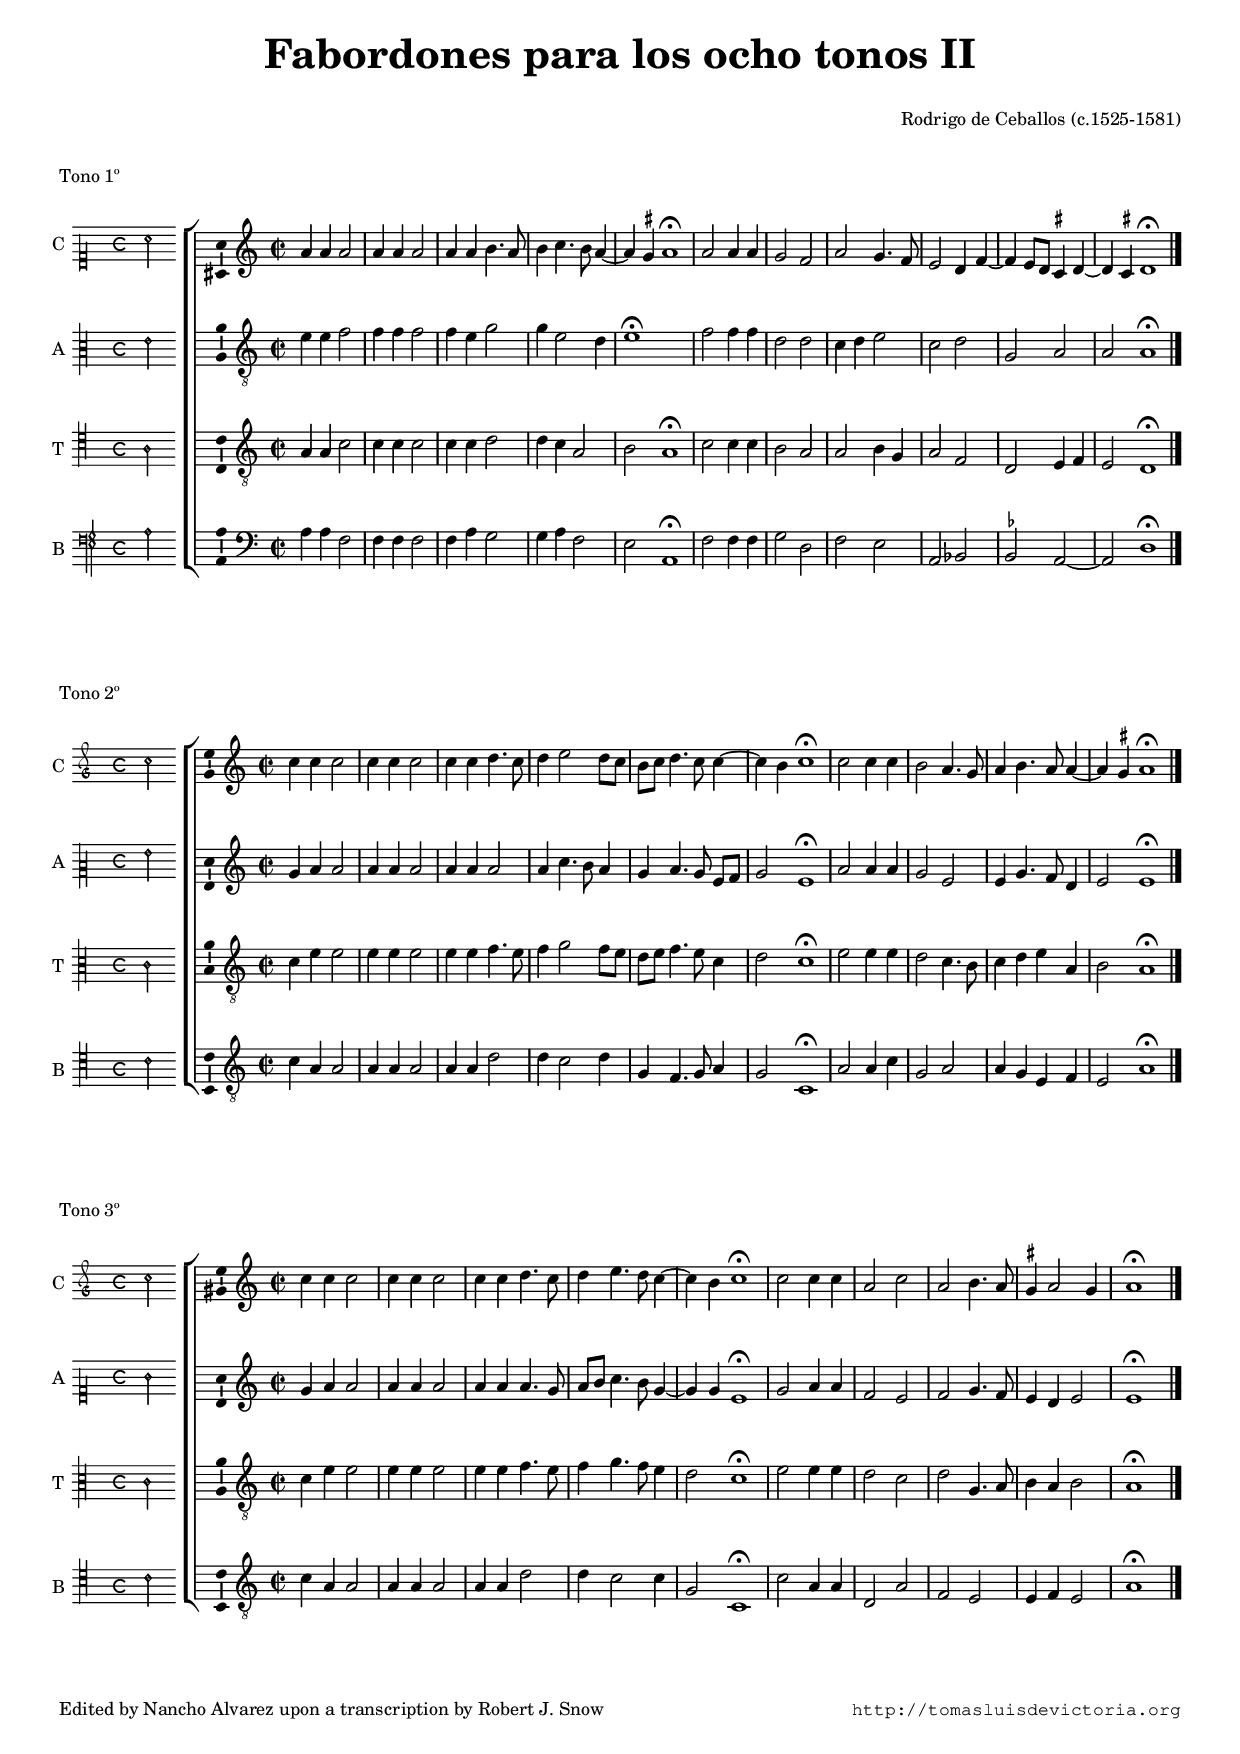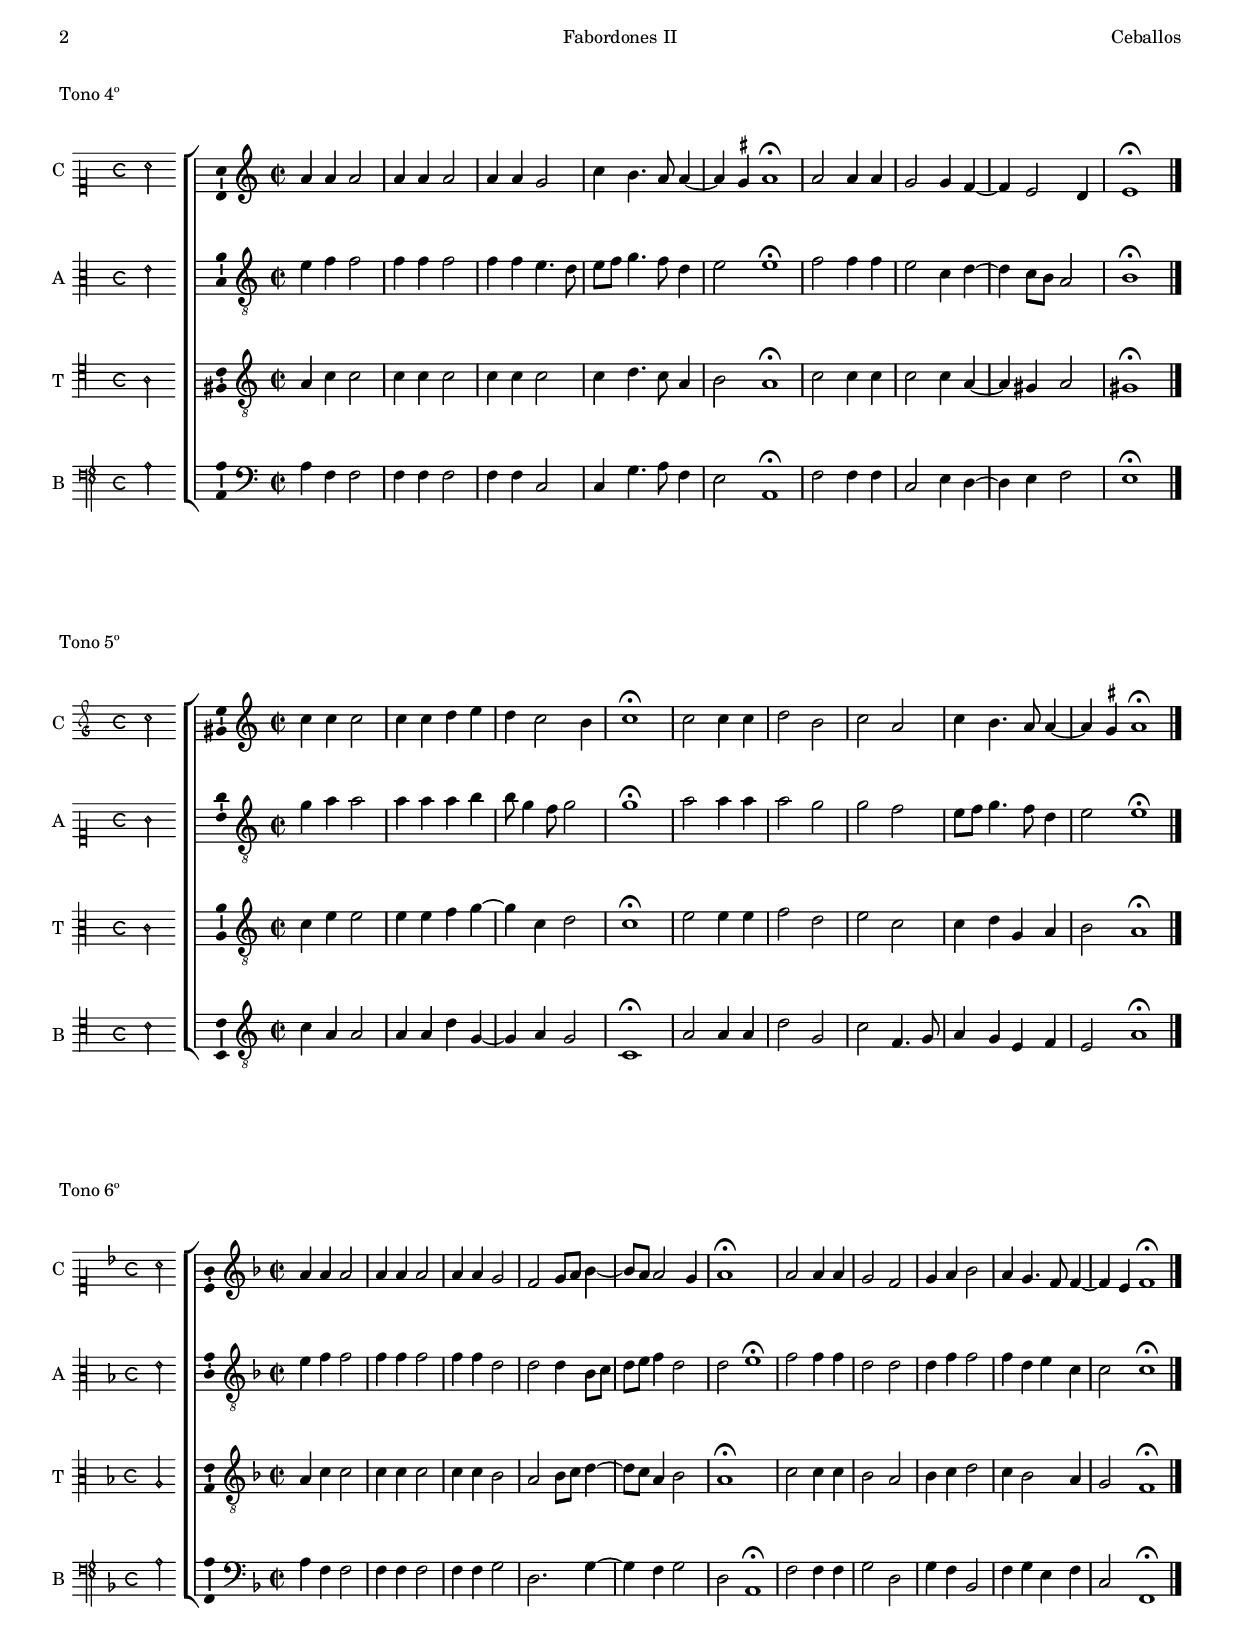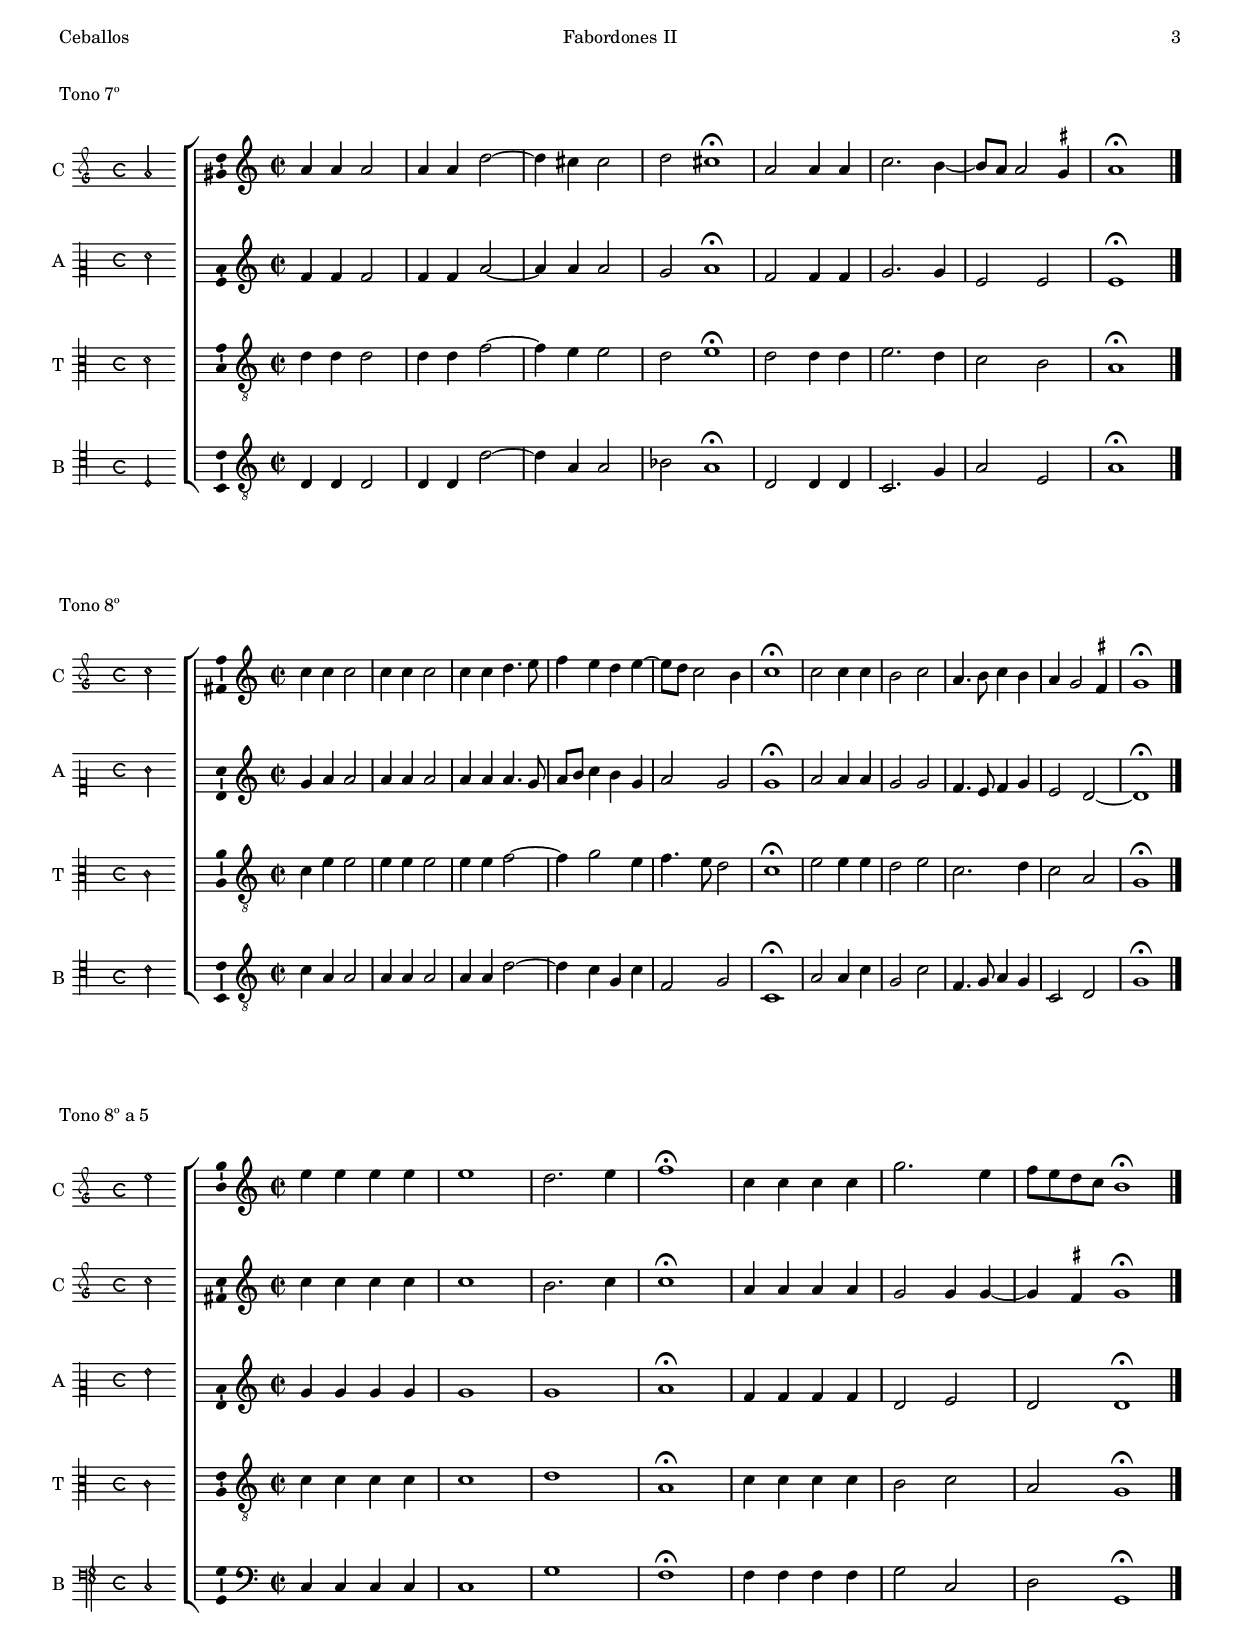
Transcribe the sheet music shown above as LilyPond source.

\version "2.22.0"

#(set-default-paper-size "a4")
#(set-global-staff-size 15.8)
#(ly:set-option 'point-and-click #f)
%mobile -s14.5 -i2.0 -ball

italicas=\override LyricText.font-shape = #'italic
rectas=\override LyricText.font-shape = #'upright
ss=\once \set suggestAccidentals = ##t
incipitwidth = 17.5
mtempo={\tempo 4 = 100}
mtempob={\tempo 4 = 50}
mt=#(define-music-function (offset) (number?) ; move lyric text
      #{ \once \override LyricText.X-offset = -$offset #})

htitle="Fabordones II"
hcomposer="Ceballos"

\header {
	title=\markup{\fontsize #3 "Fabordones para los ocho tonos II"}
	subtitle=" "
	composer="Rodrigo de Ceballos (c.1525-1581)"
        pdfauthor=\composer
	%opus="(-)"
%	poet=\markup{}
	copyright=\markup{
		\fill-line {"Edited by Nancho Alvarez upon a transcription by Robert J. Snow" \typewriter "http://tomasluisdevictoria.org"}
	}
%	tagline=""
}

\markup{\vspace #2 "Tono 1º"}

global={\key c \major \time 2/2
        \skip 1*11
	\bar "|."
}

% En Snow todos los calderones son redondas

cantus=\relative c''{
	a4 a a2
	a4 a a2
	a4 a b4. a8
	b4 c4. b8 a4 ~
	a \ss gis \mtempob a1*1/2^\fermata \mtempo
	a2 a4 a
	g2 f
	a2 g4. f8
	e2 d4 f ~
	f e8 d \ss cis4 d ~
	d \ss cis \mtempob d1*1/2^\fermata \mtempo
}

altus=\relative c'{
	e4 e f2
	f4 f f2
	f4 e g2
	g4 e2 d4
	e1^\fermata
	f2 f4 f
	d2 d
	c4 d e2
	c d
	g, a
	a a1*1/2^\fermata
}

tenor=\relative c'{
        a4 a c2
        c4 c c2
        c4 c d2
        d4 c a2
        b a1*1/2^\fermata
        c2 c4 c
        b2 a
        a2 b4 g
        a2 f
        d2 e4 f
        e2 d1*1/2^\fermata
}

bassus=\relative c'{
	a4 a f2
	f4 f f2
	f4 a g2
	g4 a f2
	e a,1*1/2^\fermata
	f'2 f4 f
	g2 d
	f2 e
	a, bes
	\ss bes a2 ~
	a d1*1/2^\fermata
}

textocantus=\lyricmode{

}

textoaltus=\lyricmode{

}

textotenor=\lyricmode{

}

textobassus=\lyricmode{

}


incipitcantus=\markup{
	\score{
		{ 
		\set Staff.instrumentName="C "
		\override NoteHead.style = #'neomensural
		\override Staff.TimeSignature.style = #'neomensural
		\cadenzaOn 
		\clef "petrucci-c1"
		\key c \major
		\time 4/4
                a'2
		} 

	\layout { line-width=\incipitwidth indent = 0 }
	}
}

incipitaltus=\markup{
	\score{
		{ 
		\set Staff.instrumentName="A "
		\override NoteHead.style = #'neomensural 
		\override Staff.TimeSignature.style = #'neomensural
		\cadenzaOn 
		\clef "petrucci-c3"
		\key c \major
		\time 4/4
                e'2
		} 
	\layout { line-width=\incipitwidth indent = 0 }
	}
}


incipittenor=\markup{
	\score{
		{ 
		\set Staff.instrumentName="T "
		\override NoteHead.style = #'neomensural 
		\override Staff.TimeSignature.style = #'neomensural
		\cadenzaOn 
		\clef "petrucci-c4"
		\key c \major
		\time 4/4
                a2
		} 
	\layout { line-width=\incipitwidth indent=0 }
	}
}

incipitbassus=\markup{
	\score{
		{ 
		\set Staff.instrumentName="B "
		\override NoteHead.style = #'neomensural
		\override Staff.TimeSignature.style = #'neomensural
		\cadenzaOn 
		\clef "petrucci-f4"
		\key c \major
		\time 4/4
                a2
		} 
	\layout { line-width=\incipitwidth indent = 0 }
	}
}

\score {\transpose c' c'{
\new ChoirStaff<<

	\new Staff <<\global
	\new Voice="v1" {
		\set Staff.instrumentName=\incipitcantus
		\clef "treble"
		\cantus }
	%\new Lyrics \lyricsto "v1" {\textocantus }
	>>

	\new Staff <<\global
	\new Voice="v2" {
		\set Staff.instrumentName=\incipitaltus
		\clef "G_8"
		\altus }
	%\new Lyrics \lyricsto "v2" {\textoaltus }
	>>
	
	\new Staff <<\global
	\new Voice="v3" {
		\set Staff.instrumentName=\incipittenor
		\clef "G_8"
		\tenor }
	%\new Lyrics \lyricsto "v3" {\textotenor }
	>>

	\new Staff <<\global
	\new Voice="v4" {
		\set Staff.instrumentName=\incipitbassus
		\clef "bass"
		\bassus }
	%\new Lyrics \lyricsto "v4" {\textobassus }
	>>
	
>>

	} % transpose

\layout{ 
	\context {\Lyrics 
		\override VerticalAxisGroup.staff-affinity = #UP
		\override VerticalAxisGroup.nonstaff-relatedstaff-spacing =
			#'((basic-distance . 0) (minimum-distance . 0) (padding . 1))
		\override LyricText.font-size = #1.2
		\override LyricHyphen.minimum-distance = #0.5
	}
	\context {\Score 
		tempoHideNote = ##t
		\override BarNumber.padding = #2 
	}
	\context {\Voice 
		%melismaBusyProperties = #'()
		%autoBeaming = ##f
	}
	\context {\Staff 
                %\RemoveEmptyStaves
                %\override VerticalAxisGroup.remove-first = ##t
		\override VerticalAxisGroup.staff-staff-spacing =
			#'((basic-distance . 11) (minimum-distance . 0) (padding . 1))
		\consists Ambitus_engraver 
		\override LigatureBracket.padding = #1
	}
}

%\midi { \mtempo }

}

%tablet \pageBreak
\markup{\vspace #2 "Tono 2º"}

global={\key c \major \time 2/2
        \skip 1*10
	\bar "|."
}

cantus=\relative c''{
	c4 c c2
	c4 c c2
	c4 c d4. c8
	d4 e2 d8 c
	b c d4. c8 c4 ~
	c b \mtempob c1*1/2^\fermata \mtempo
	c2 c4 c
	b2 a4. g8
	a4 b4. a8 a4 ~
	a4 \ss gis \mtempob a1*1/2^\fermata
}

altus=\relative c''{
	g4 a a2
	a4 a a2
	a4 a a2
	a4 c4. b8 a4
	g4 a4. g8 e8[ f]
	g2 e1*1/2^\fermata
	a2 a4 a
	g2 e
	e4 g4. f8 d4 
	e2 e1*1/2^\fermata
}

tenor=\relative c'{
        c4 e e2
        e4 e e2
        e4 e f4. e8
        f4 g2 f8 e
        d e f4. e8 c4
        d2 c1*1/2^\fermata
        e2 e4 e
        d2 c4. b8
        c4 d e a,
        b2 a1*1/2^\fermata
}

bassus=\relative c'{
	c4 a a2
	a4 a a2
	a4 a d2
	d4 c2 d4
	g,4 f4. g8 a4
	g2 c,1*1/2^\fermata
	a'2 a4 c
	g2 a
	a4 g e f
	e2 a1*1/2^\fermata
}

textocantus=\lyricmode{

}

textoaltus=\lyricmode{

}

textotenor=\lyricmode{

}

textobassus=\lyricmode{

}


incipitcantus=\markup{
	\score{
		{ 
		\set Staff.instrumentName="C "
		\override NoteHead.style = #'neomensural
		\override Staff.TimeSignature.style = #'neomensural
		\cadenzaOn 
		\clef "petrucci-g"
		\key c \major
		\time 4/4
                c''2
		} 

	\layout { line-width=\incipitwidth indent = 0 }
	}
}

incipitaltus=\markup{
	\score{
		{ 
		\set Staff.instrumentName="A "
		\override NoteHead.style = #'neomensural 
		\override Staff.TimeSignature.style = #'neomensural
		\cadenzaOn 
		\clef "petrucci-c2"
		\key c \major
		\time 4/4
                g'2
		} 
	\layout { line-width=\incipitwidth indent = 0 }
	}
}


incipittenor=\markup{
	\score{
		{ 
		\set Staff.instrumentName="T "
		\override NoteHead.style = #'neomensural 
		\override Staff.TimeSignature.style = #'neomensural
		\cadenzaOn 
		\clef "petrucci-c3"
		\key c \major
		\time 4/4
                c'2
		} 
	\layout { line-width=\incipitwidth indent=0 }
	}
}

incipitbassus=\markup{
	\score{
		{ 
		\set Staff.instrumentName="B "
		\override NoteHead.style = #'neomensural
		\override Staff.TimeSignature.style = #'neomensural
		\cadenzaOn 
		\clef "petrucci-c4"
		\key c \major
		\time 4/4
                c'2
		} 
	\layout { line-width=\incipitwidth indent = 0 }
	}
}

\score {\transpose c' c'{
\new ChoirStaff<<

	\new Staff <<\global
	\new Voice="v1" {
		\set Staff.instrumentName=\incipitcantus
		\clef "treble"
		\cantus }
	%\new Lyrics \lyricsto "v1" {\textocantus }
	>>

	\new Staff <<\global
	\new Voice="v2" {
		\set Staff.instrumentName=\incipitaltus
		\clef "treble"
		\altus }
	%\new Lyrics \lyricsto "v2" {\textoaltus }
	>>
	
	\new Staff <<\global
	\new Voice="v3" {
		\set Staff.instrumentName=\incipittenor
		\clef "G_8"
		\tenor }
	%\new Lyrics \lyricsto "v3" {\textotenor }
	>>

	\new Staff <<\global
	\new Voice="v4" {
		\set Staff.instrumentName=\incipitbassus
		\clef "G_8"
		\bassus }
	%\new Lyrics \lyricsto "v4" {\textobassus }
	>>
	
>>

	} % transpose

\layout{ 
	\context {\Lyrics 
		\override VerticalAxisGroup.staff-affinity = #UP
		\override VerticalAxisGroup.nonstaff-relatedstaff-spacing =
			#'((basic-distance . 0) (minimum-distance . 0) (padding . 1))
		\override LyricText.font-size = #1.2
		\override LyricHyphen.minimum-distance = #0.5
	}
	\context {\Score 
		tempoHideNote = ##t
		\override BarNumber.padding = #2 
	}
	\context {\Voice 
		%melismaBusyProperties = #'()
		%autoBeaming = ##f
	}
	\context {\Staff 
                %\RemoveEmptyStaves
                %\override VerticalAxisGroup.remove-first = ##t
		\override VerticalAxisGroup.staff-staff-spacing =
			#'((basic-distance . 11) (minimum-distance . 0) (padding . 1))
		\consists Ambitus_engraver 
		\override LigatureBracket.padding = #1
	}
}

%\midi { \mtempo }

}

%tablet \pageBreak
\markup{\vspace #2 "Tono 3º"}

global={\key c \major \time 2/2
        \skip 1*10
	\bar "|."
}

cantus=\relative c''{
	c4 c c2
	c4 c c2
	c4 c d4. c8
	d4 e4. d8 c4 ~
	c b \mtempob c1*1/2^\fermata \mtempo
	c2 c4 c
	a2 c
	a b4. a8
	\ss gis4 a2 gis4
	a1^\fermata
}

altus=\relative c''{
	g4 a a2
	a4 a a2
	a4 a a4. g8
	a8 b c4. b8 g4 ~
	g g e1*1/2^\fermata
	g2 a4 a
	f2 e
	f2 g4. f8
	e4 d e2
	e1^\fermata
}

tenor=\relative c'{
        c4 e e2
        e4 e e2
        e4 e f4. e8
        f4 g4. f8 e4
        d2 c1*1/2^\fermata
        e2 e4 e
        d2 c
        d g,4. a8
        b4 a b2
        a1^\fermata
}

bassus=\relative c'{
	c4 a a2
	a4 a a2
	a4 a d2
	d4 c2 c4
	g2 c,1*1/2^\fermata
	c'2 a4 a
	d,2 a'
	f e
	e4 f e2
	a1^\fermata
}

textocantus=\lyricmode{

}

textoaltus=\lyricmode{

}

textotenor=\lyricmode{

}

textobassus=\lyricmode{

}


incipitcantus=\markup{
	\score{
		{ 
		\set Staff.instrumentName="C "
		\override NoteHead.style = #'neomensural
		\override Staff.TimeSignature.style = #'neomensural
		\cadenzaOn 
		\clef "petrucci-g"
		\key c \major
		\time 4/4
                c''2
		} 

	\layout { line-width=\incipitwidth indent = 0 }
	}
}

incipitaltus=\markup{
	\score{
		{ 
		\set Staff.instrumentName="A "
		\override NoteHead.style = #'neomensural 
		\override Staff.TimeSignature.style = #'neomensural
		\cadenzaOn 
		\clef "petrucci-c1"
		\key c \major
		\time 4/4
                g'2
		} 
	\layout { line-width=\incipitwidth indent = 0 }
	}
}


incipittenor=\markup{
	\score{
		{ 
		\set Staff.instrumentName="T "
		\override NoteHead.style = #'neomensural 
		\override Staff.TimeSignature.style = #'neomensural
		\cadenzaOn 
		\clef "petrucci-c3"
		\key c \major
		\time 4/4
                c'2
		} 
	\layout { line-width=\incipitwidth indent=0 }
	}
}

incipitbassus=\markup{
	\score{
		{ 
		\set Staff.instrumentName="B "
		\override NoteHead.style = #'neomensural
		\override Staff.TimeSignature.style = #'neomensural
		\cadenzaOn 
		\clef "petrucci-c4"
		\key c \major
		\time 4/4
                c'2
		} 
	\layout { line-width=\incipitwidth indent = 0 }
	}
}

\score {\transpose c' c'{
\new ChoirStaff<<

	\new Staff <<\global
	\new Voice="v1" {
		\set Staff.instrumentName=\incipitcantus
		\clef "treble"
		\cantus }
	%\new Lyrics \lyricsto "v1" {\textocantus }
	>>

	\new Staff <<\global
	\new Voice="v2" {
		\set Staff.instrumentName=\incipitaltus
		\clef "treble" % Snow pone G_8 en una octava incorrecta
		\altus }
	%\new Lyrics \lyricsto "v2" {\textoaltus }
	>>
	
	\new Staff <<\global
	\new Voice="v3" {
		\set Staff.instrumentName=\incipittenor
		\clef "G_8"
		\tenor }
	%\new Lyrics \lyricsto "v3" {\textotenor }
	>>

	\new Staff <<\global
	\new Voice="v4" {
		\set Staff.instrumentName=\incipitbassus
		\clef "G_8"
		\bassus }
	%\new Lyrics \lyricsto "v4" {\textobassus }
	>>
	
>>

	} % transpose

\layout{ 
	\context {\Lyrics 
		\override VerticalAxisGroup.staff-affinity = #UP
		\override VerticalAxisGroup.nonstaff-relatedstaff-spacing =
			#'((basic-distance . 0) (minimum-distance . 0) (padding . 1))
		\override LyricText.font-size = #1.2
		\override LyricHyphen.minimum-distance = #0.5
	}
	\context {\Score 
		tempoHideNote = ##t
		\override BarNumber.padding = #2 
	}
	\context {\Voice 
		%melismaBusyProperties = #'()
		%autoBeaming = ##f
	}
	\context {\Staff 
                %\RemoveEmptyStaves
                %\override VerticalAxisGroup.remove-first = ##t
		\override VerticalAxisGroup.staff-staff-spacing =
			#'((basic-distance . 11) (minimum-distance . 0) (padding . 1))
		\consists Ambitus_engraver 
		\override LigatureBracket.padding = #1
	}
}

%\midi { \mtempo }

}


%%%%%%%%%%%%%%% tono 4 %%%%%%%%%%%%%%%%%%%%%

%tablet \pageBreak
\markup{\vspace #2 "Tono 4º"}


global={\key c \major \time 2/2
        \skip 1*9
	\bar "|."
}

cantus=\relative c''{
	a4 a a2
	a4 a a2
	a4 a g2
	c4 b4. a8 a4 ~
	a4 \ss gis4 \mtempob a1*1/2^\fermata \mtempo
	a2 a4 a
	g2 g4 f ~
	f4 e2 d4
	e1^\fermata
}

altus=\relative c'{
	e4 f f2
	f4 f f2
	f4 f e4. d8
	e8 f g4. f8 d4
	e2 e1*1/2^\fermata
	f2 f4 f
	e2 c4 d ~
	d4 c8 b a2
	b1^\fermata
}

tenor=\relative c'{
       a4 c c2
       c4 c c2
       c4 c c2
       c4 d4. c8 a4
       b2 a1*1/2^\fermata
       c2 c4 c
       c2 c4 a ~
       a gis a2
       gis1^\fermata
}

bassus=\relative c'{
	a4 f f2
	f4 f f2
	f4 f c2
	c4 g'4. a8 f4
	e2 a,1*1/2^\fermata
	f'2 f4 f
	c2 e4 d ~
	d e f2
	e1^\fermata
}

textocantus=\lyricmode{

}

textoaltus=\lyricmode{

}

textotenor=\lyricmode{

}

textobassus=\lyricmode{

}


incipitcantus=\markup{
	\score{
		{ 
		\set Staff.instrumentName="C "
		\override NoteHead.style = #'neomensural
		\override Staff.TimeSignature.style = #'neomensural
		\cadenzaOn 
		\clef "petrucci-c1"
		\key c \major
		\time 4/4
                a'2
		} 

	\layout { line-width=\incipitwidth indent = 0 }
	}
}

incipitaltus=\markup{
	\score{
		{ 
		\set Staff.instrumentName="A "
		\override NoteHead.style = #'neomensural 
		\override Staff.TimeSignature.style = #'neomensural
		\cadenzaOn 
		\clef "petrucci-c3"
		\key c \major
		\time 4/4
                e'2
		} 
	\layout { line-width=\incipitwidth indent = 0 }
	}
}


incipittenor=\markup{
	\score{
		{ 
		\set Staff.instrumentName="T "
		\override NoteHead.style = #'neomensural 
		\override Staff.TimeSignature.style = #'neomensural
		\cadenzaOn 
		\clef "petrucci-c4"
		\key c \major
		\time 4/4
                a2
		} 
	\layout { line-width=\incipitwidth indent=0 }
	}
}

incipitbassus=\markup{
	\score{
		{ 
		\set Staff.instrumentName="B "
		\override NoteHead.style = #'neomensural
		\override Staff.TimeSignature.style = #'neomensural
		\cadenzaOn 
		\clef "petrucci-f4"
		\key c \major
		\time 4/4
                a2
		} 
	\layout { line-width=\incipitwidth indent = 0 }
	}
}

\score {\transpose c' c'{
\new ChoirStaff<<

	\new Staff <<\global
	\new Voice="v1" {
		\set Staff.instrumentName=\incipitcantus
		\clef "treble"
		\cantus }
	%\new Lyrics \lyricsto "v1" {\textocantus }
	>>

	\new Staff <<\global
	\new Voice="v2" {
		\set Staff.instrumentName=\incipitaltus
		\clef "G_8"
		\altus }
	%\new Lyrics \lyricsto "v2" {\textoaltus }
	>>
	
	\new Staff <<\global
	\new Voice="v3" {
		\set Staff.instrumentName=\incipittenor
		\clef "G_8"
		\tenor }
	%\new Lyrics \lyricsto "v3" {\textotenor }
	>>

	\new Staff <<\global
	\new Voice="v4" {
		\set Staff.instrumentName=\incipitbassus
		\clef "bass"
		\bassus }
	%\new Lyrics \lyricsto "v4" {\textobassus }
	>>
	
>>

	} % transpose

\layout{ 
	\context {\Lyrics 
		\override VerticalAxisGroup.staff-affinity = #UP
		\override VerticalAxisGroup.nonstaff-relatedstaff-spacing =
			#'((basic-distance . 0) (minimum-distance . 0) (padding . 1))
		\override LyricText.font-size = #1.2
		\override LyricHyphen.minimum-distance = #0.5
	}
	\context {\Score 
		tempoHideNote = ##t
		\override BarNumber.padding = #2 
	}
	\context {\Voice 
		%melismaBusyProperties = #'()
		%autoBeaming = ##f
	}
	\context {\Staff 
                %\RemoveEmptyStaves
                %\override VerticalAxisGroup.remove-first = ##t
		\override VerticalAxisGroup.staff-staff-spacing =
			#'((basic-distance . 11) (minimum-distance . 0) (padding . 1))
		\consists Ambitus_engraver 
		\override LigatureBracket.padding = #1
	}
}

%\midi { \mtempo }

}

%%%%%%%%%%%%%%% tono 5 %%%%%%%%%%%%%%%%%%%%%

%tablet \pageBreak
\markup{\vspace #2 "Tono 5º"}


global={\key c \major \time 2/2
        \skip 1*9
	\bar "|."
}

cantus=\relative c''{
	c4 c c2
	c4 c d e
	d c2 b4
	c1^\fermata
	c2 c4 c
	d2 b
	c a
	c4 b4. a8 a4 ~
	a \ss gis \mtempob a1*1/2^\fermata \mtempo
}

altus=\relative c''{
	g4 a a2
	a4 a a b
	b8 g4 f8 g2
	g1^\fermata
	a2 a4 a
	a2 g
	g f
	e8 f g4. f8 d4
	e2 e1*1/2^\fermata
}

tenor=\relative c'{
       c4 e e2
       e4 e f g ~
       g c, d2
       c1^\fermata
       e2 e4 e
       f2 d
       e c
       c4 d g, a
       b2 a1*1/2^\fermata
}

bassus=\relative c'{
	c4 a a2
	a4 a d g, ~
	g4 a g2
	c,1^\fermata
	a'2 a4 a
	d2 g,
	c2 f,4. g8
	a4 g e f
	e2 a1*1/2^\fermata
}

textocantus=\lyricmode{

}

textoaltus=\lyricmode{

}

textotenor=\lyricmode{

}

textobassus=\lyricmode{

}


incipitcantus=\markup{
	\score{
		{ 
		\set Staff.instrumentName="C "
		\override NoteHead.style = #'neomensural
		\override Staff.TimeSignature.style = #'neomensural
		\cadenzaOn 
		\clef "petrucci-g"
		\key c \major
		\time 4/4
                c''2
		} 

	\layout { line-width=\incipitwidth indent = 0 }
	}
}

incipitaltus=\markup{
	\score{
		{ 
		\set Staff.instrumentName="A "
		\override NoteHead.style = #'neomensural 
		\override Staff.TimeSignature.style = #'neomensural
		\cadenzaOn 
		\clef "petrucci-c1"
		\key c \major
		\time 4/4
                g'2
		} 
	\layout { line-width=\incipitwidth indent = 0 }
	}
}


incipittenor=\markup{
	\score{
		{ 
		\set Staff.instrumentName="T "
		\override NoteHead.style = #'neomensural 
		\override Staff.TimeSignature.style = #'neomensural
		\cadenzaOn 
		\clef "petrucci-c3"
		\key c \major
		\time 4/4
                c'2
		} 
	\layout { line-width=\incipitwidth indent=0 }
	}
}

incipitbassus=\markup{
	\score{
		{ 
		\set Staff.instrumentName="B "
		\override NoteHead.style = #'neomensural
		\override Staff.TimeSignature.style = #'neomensural
		\cadenzaOn 
		\clef "petrucci-c4"
		\key c \major
		\time 4/4
                c'2
		} 
	\layout { line-width=\incipitwidth indent = 0 }
	}
}

\score {\transpose c' c'{
\new ChoirStaff<<

	\new Staff <<\global
	\new Voice="v1" {
		\set Staff.instrumentName=\incipitcantus
		\clef "treble"
		\cantus }
	%\new Lyrics \lyricsto "v1" {\textocantus }
	>>

	\new Staff <<\global
	\new Voice="v2" {
		\set Staff.instrumentName=\incipitaltus
		\clef "G_8"
		\altus }
	%\new Lyrics \lyricsto "v2" {\textoaltus }
	>>
	
	\new Staff <<\global
	\new Voice="v3" {
		\set Staff.instrumentName=\incipittenor
		\clef "G_8"
		\tenor }
	%\new Lyrics \lyricsto "v3" {\textotenor }
	>>

	\new Staff <<\global
	\new Voice="v4" {
		\set Staff.instrumentName=\incipitbassus
		\clef "G_8"
		\bassus }
	%\new Lyrics \lyricsto "v4" {\textobassus }
	>>
	
>>

	} % transpose

\layout{ 
	\context {\Lyrics 
		\override VerticalAxisGroup.staff-affinity = #UP
		\override VerticalAxisGroup.nonstaff-relatedstaff-spacing =
			#'((basic-distance . 0) (minimum-distance . 0) (padding . 1))
		\override LyricText.font-size = #1.2
		\override LyricHyphen.minimum-distance = #0.5
	}
	\context {\Score 
		tempoHideNote = ##t
		\override BarNumber.padding = #2 
	}
	\context {\Voice 
		%melismaBusyProperties = #'()
		%autoBeaming = ##f
	}
	\context {\Staff 
                %\RemoveEmptyStaves
                %\override VerticalAxisGroup.remove-first = ##t
		\override VerticalAxisGroup.staff-staff-spacing =
			#'((basic-distance . 11) (minimum-distance . 0) (padding . 1))
		\consists Ambitus_engraver 
		\override LigatureBracket.padding = #1
	}
}

%\midi { \mtempo }

}

%%%%%%%%%%%%%%% tono 6 %%%%%%%%%%%%%%%%%%%%%

%tablet \pageBreak
\markup{\vspace #2 "Tono 6º"}


global={\key f \major \time 2/2
        \skip 1*11
	\bar "|."
}

cantus=\relative c''{
	a4 a a2
	a4 a a2
	a4 a g2
	f2 g8 a bes4 ~
	bes8 a a2 g4
	a1^\fermata
	a2 a4 a
	g2 f
	g4 a bes2
	a4 g4. f8 f4 ~
	f e \mtempob f1*1/2^\fermata \mtempo
}

altus=\relative c'{
	e4 f f2
	f4 f f2
	f4 f d2
	d2 d4 bes8 c
	d e f4 d2
	d2 \mtempob e1*1/2^\fermata \mtempo
	f2 f4 f
	d2 d
	d4 f f2
	f4 d e c
	c2 c1*1/2^\fermata
}

tenor=\relative c'{
        a4 c c2
        c4 c c2
        c4 c bes2
        a2 bes8 c d4 ~
        d8 c a4 bes2
        a1^\fermata
        c2 c4 c
        bes2 a
        bes4 c d2
        c4 bes2 a4 
        g2 f1*1/2^\fermata
}

bassus=\relative c'{
	a4 f f2
	f4 f f2
	f4 f g2
	d2. g4 ~
	g4 f g2
	d a1*1/2^\fermata
	f'2 f4 f
	g2 d
	g4 f bes,2
	f'4 g e f
	c2 f,1*1/2^\fermata
}

textocantus=\lyricmode{

}

textoaltus=\lyricmode{

}

textotenor=\lyricmode{

}

textobassus=\lyricmode{

}


incipitcantus=\markup{
	\score{
		{ 
		\set Staff.instrumentName="C "
		\override NoteHead.style = #'neomensural
		\override Staff.TimeSignature.style = #'neomensural
		\cadenzaOn 
		\clef "petrucci-c1"
		\key f \major
		\time 4/4
                a'2
		} 

	\layout { line-width=\incipitwidth indent = 0 }
	}
}

incipitaltus=\markup{
	\score{
		{ 
		\set Staff.instrumentName="A "
		\override NoteHead.style = #'neomensural 
		\override Staff.TimeSignature.style = #'neomensural
		\cadenzaOn 
		\clef "petrucci-c3"
		\key f \major
		\time 4/4
                e'2
		} 
	\layout { line-width=\incipitwidth indent = 0 }
	}
}


incipittenor=\markup{
	\score{
		{ 
		\set Staff.instrumentName="T "
		\override NoteHead.style = #'neomensural 
		\override Staff.TimeSignature.style = #'neomensural
		\cadenzaOn 
		\clef "petrucci-c3"
		\key f \major
		\time 4/4
                a2
		} 
	\layout { line-width=\incipitwidth indent=0 }
	}
}

incipitbassus=\markup{
	\score{
		{ 
		\set Staff.instrumentName="B "
		\override NoteHead.style = #'neomensural
		\override Staff.TimeSignature.style = #'neomensural
		\cadenzaOn 
		\clef "petrucci-f4"
		\key f \major
		\time 4/4
                a2
		} 
	\layout { line-width=\incipitwidth indent = 0 }
	}
}

\score {\transpose c' c'{
\new ChoirStaff<<

	\new Staff <<\global
	\new Voice="v1" {
		\set Staff.instrumentName=\incipitcantus
		\clef "treble"
		\cantus }
	%\new Lyrics \lyricsto "v1" {\textocantus }
	>>

	\new Staff <<\global
	\new Voice="v2" {
		\set Staff.instrumentName=\incipitaltus
		\clef "G_8"
		\altus }
	%\new Lyrics \lyricsto "v2" {\textoaltus }
	>>
	
	\new Staff <<\global
	\new Voice="v3" {
		\set Staff.instrumentName=\incipittenor
		\clef "G_8"
		\tenor }
	%\new Lyrics \lyricsto "v3" {\textotenor }
	>>

	\new Staff <<\global
	\new Voice="v4" {
		\set Staff.instrumentName=\incipitbassus
		\clef "bass"
		\bassus }
	%\new Lyrics \lyricsto "v4" {\textobassus }
	>>
	
>>

	} % transpose

\layout{ 
	\context {\Lyrics 
		\override VerticalAxisGroup.staff-affinity = #UP
		\override VerticalAxisGroup.nonstaff-relatedstaff-spacing =
			#'((basic-distance . 0) (minimum-distance . 0) (padding . 1))
		\override LyricText.font-size = #1.2
		\override LyricHyphen.minimum-distance = #0.5
	}
	\context {\Score 
		tempoHideNote = ##t
		\override BarNumber.padding = #2 
	}
	\context {\Voice 
		%melismaBusyProperties = #'()
		%autoBeaming = ##f
	}
	\context {\Staff 
                %\RemoveEmptyStaves
                %\override VerticalAxisGroup.remove-first = ##t
		\override VerticalAxisGroup.staff-staff-spacing =
			#'((basic-distance . 11) (minimum-distance . 0) (padding . 1))
		\consists Ambitus_engraver 
		\override LigatureBracket.padding = #1
	}
}

%\midi { \mtempo }

}

%%%%%%%%%%%%%%% tono 7 %%%%%%%%%%%%%%%%%%%%%

%tablet \pageBreak
\markup{\vspace #2 "Tono 7º"}


global={\key c \major \time 2/2
        \skip 1*8
	\bar "|."
}

cantus=\relative c''{
	a4 a a2
	a4 a d2 ~
	d4 cis cis2
	d2 \mtempob cis1*1/2^\fermata \mtempo
	a2 a4 a
	c2. b4 ~
	b8 a a2 \ss gis4
	a1^\fermata
}

altus=\relative c'{
	f4 f f2
	f4 f a2 ~
	a4 a a2
	g2 a1*1/2^\fermata
	f2 f4 f
	g2. g4
	e2 e
	e1^\fermata
}

tenor=\relative c'{
        d4 d d2
        d4 d f2 ~
        f4 e e2
        d e1*1/2^\fermata
        d2 d4 d
        e2. d4
        c2 b
        a1^\fermata
}

bassus=\relative c{
	d4 d d2
	d4 d d'2 ~
	d4 a a2
	bes2 a1*1/2^\fermata
	d,2 d4 d
	c2. g'4
	a2 e
	a1^\fermata
}

textocantus=\lyricmode{

}

textoaltus=\lyricmode{

}

textotenor=\lyricmode{

}

textobassus=\lyricmode{

}


incipitcantus=\markup{
	\score{
		{ 
		\set Staff.instrumentName="C "
		\override NoteHead.style = #'neomensural
		\override Staff.TimeSignature.style = #'neomensural
		\cadenzaOn 
		\clef "petrucci-g"
		\key c \major
		\time 4/4
                a'2
		} 

	\layout { line-width=\incipitwidth indent = 0 }
	}
}

incipitaltus=\markup{
	\score{
		{ 
		\set Staff.instrumentName="A "
		\override NoteHead.style = #'neomensural 
		\override Staff.TimeSignature.style = #'neomensural
		\cadenzaOn 
		\clef "petrucci-c2"
		\key c \major
		\time 4/4
                f'2
		} 
	\layout { line-width=\incipitwidth indent = 0 }
	}
}


incipittenor=\markup{
	\score{
		{ 
		\set Staff.instrumentName="T "
		\override NoteHead.style = #'neomensural 
		\override Staff.TimeSignature.style = #'neomensural
		\cadenzaOn 
		\clef "petrucci-c3"
		\key c \major
		\time 4/4
                d'2
		} 
	\layout { line-width=\incipitwidth indent=0 }
	}
}

incipitbassus=\markup{
	\score{
		{ 
		\set Staff.instrumentName="B "
		\override NoteHead.style = #'neomensural
		\override Staff.TimeSignature.style = #'neomensural
		\cadenzaOn 
		\clef "petrucci-c4"
		\key c \major
		\time 4/4
                d2 % en Snow pone f2
		} 
	\layout { line-width=\incipitwidth indent = 0 }
	}
}

\score {\transpose c' c'{
\new ChoirStaff<<

	\new Staff <<\global
	\new Voice="v1" {
		\set Staff.instrumentName=\incipitcantus
		\clef "treble"
		\cantus }
	%\new Lyrics \lyricsto "v1" {\textocantus }
	>>

	\new Staff <<\global
	\new Voice="v2" {
		\set Staff.instrumentName=\incipitaltus
		\clef "treble"
		\altus }
	%\new Lyrics \lyricsto "v2" {\textoaltus }
	>>
	
	\new Staff <<\global
	\new Voice="v3" {
		\set Staff.instrumentName=\incipittenor
		\clef "G_8"
		\tenor }
	%\new Lyrics \lyricsto "v3" {\textotenor }
	>>

	\new Staff <<\global
	\new Voice="v4" {
		\set Staff.instrumentName=\incipitbassus
		\clef "G_8"
		\bassus }
	%\new Lyrics \lyricsto "v4" {\textobassus }
	>>
	
>>

	} % transpose

\layout{ 
	\context {\Lyrics 
		\override VerticalAxisGroup.staff-affinity = #UP
		\override VerticalAxisGroup.nonstaff-relatedstaff-spacing =
			#'((basic-distance . 0) (minimum-distance . 0) (padding . 1))
		\override LyricText.font-size = #1.2
		\override LyricHyphen.minimum-distance = #0.5
	}
	\context {\Score 
		tempoHideNote = ##t
		\override BarNumber.padding = #2 
	}
	\context {\Voice 
		%melismaBusyProperties = #'()
		%autoBeaming = ##f
	}
	\context {\Staff 
                %\RemoveEmptyStaves
                %\override VerticalAxisGroup.remove-first = ##t
		\override VerticalAxisGroup.staff-staff-spacing =
			#'((basic-distance . 11) (minimum-distance . 0) (padding . 1))
		\consists Ambitus_engraver 
		\override LigatureBracket.padding = #1
	}
	ragged-right = ##f
}

%\midi { \mtempo }

}

%%%%%%%%%%%%%%% tono 8 %%%%%%%%%%%%%%%%%%%%%

%tablet \pageBreak
\markup{\vspace #2 "Tono 8º"}


global={\key c \major \time 2/2
        \skip 1*11
	\bar "|."
}

cantus=\relative c''{
	c4 c c2
	c4 c c2
	c4 c d4. e8
	f4 e d e ~
	e8 d c2 b4
	c1^\fermata
	c2 c4 c
	b2 c
	a4. b8 c4 b
	a4 g2 \ss fis4
	g1^\fermata
}

altus=\relative c''{
	g4 a a2
	a4 a a2
	a4 a a4. g8
	a8 b c4 b g
	a2 g
	g1^\fermata
	a2 a4 a
	g2 g
	f4. e8 f4 g
	e2 d ~
	d1^\fermata
}

tenor=\relative c'{
       c4 e e2
       e4 e e2
       e4 e f2 ~
       f4 g2 e4
       f4. e8 d2
       c1^\fermata
       e2 e4 e
       d2 e
       c2. d4
       c2 a
       g1^\fermata
}

bassus=\relative c'{
	c4 a a2
	a4 a a2
	a4 a d2 ~
	d4 c g c
	f,2 g
	c,1^\fermata
	a'2 a4 c
	g2 c
	f,4. g8 a4 g
	c,2 d
	g1^\fermata
}

textocantus=\lyricmode{

}

textoaltus=\lyricmode{

}

textotenor=\lyricmode{

}

textobassus=\lyricmode{

}


incipitcantus=\markup{
	\score{
		{ 
		\set Staff.instrumentName="C "
		\override NoteHead.style = #'neomensural
		\override Staff.TimeSignature.style = #'neomensural
		\cadenzaOn 
		\clef "petrucci-g"
		\key c \major
		\time 4/4
                c''2
		} 

	\layout { line-width=\incipitwidth indent = 0 }
	}
}

incipitaltus=\markup{
	\score{
		{ 
		\set Staff.instrumentName="A "
		\override NoteHead.style = #'neomensural 
		\override Staff.TimeSignature.style = #'neomensural
		\cadenzaOn 
		\clef "petrucci-c1"
		\key c \major
		\time 4/4
                g'2
		} 
	\layout { line-width=\incipitwidth indent = 0 }
	}
}


incipittenor=\markup{
	\score{
		{ 
		\set Staff.instrumentName="T "
		\override NoteHead.style = #'neomensural 
		\override Staff.TimeSignature.style = #'neomensural
		\cadenzaOn 
		\clef "petrucci-c3"
		\key c \major
		\time 4/4
                c'2
		} 
	\layout { line-width=\incipitwidth indent=0 }
	}
}

incipitbassus=\markup{
	\score{
		{ 
		\set Staff.instrumentName="B "
		\override NoteHead.style = #'neomensural
		\override Staff.TimeSignature.style = #'neomensural
		\cadenzaOn 
		\clef "petrucci-c4"
		\key c \major
		\time 4/4
                c'2
		} 
	\layout { line-width=\incipitwidth indent = 0 }
	}
}

\score {\transpose c' c'{
\new ChoirStaff<<

	\new Staff <<\global
	\new Voice="v1" {
		\set Staff.instrumentName=\incipitcantus
		\clef "treble"
		\cantus }
	%\new Lyrics \lyricsto "v1" {\textocantus }
	>>

	\new Staff <<\global
	\new Voice="v2" {
		\set Staff.instrumentName=\incipitaltus
		\clef "treble"
		\altus }
	%\new Lyrics \lyricsto "v2" {\textoaltus }
	>>
	
	\new Staff <<\global
	\new Voice="v3" {
		\set Staff.instrumentName=\incipittenor
		\clef "G_8"
		\tenor }
	%\new Lyrics \lyricsto "v3" {\textotenor }
	>>

	\new Staff <<\global
	\new Voice="v4" {
		\set Staff.instrumentName=\incipitbassus
		\clef "G_8"
		\bassus }
	%\new Lyrics \lyricsto "v4" {\textobassus }
	>>
	
>>

	} % transpose

\layout{ 
	\context {\Lyrics 
		\override VerticalAxisGroup.staff-affinity = #UP
		\override VerticalAxisGroup.nonstaff-relatedstaff-spacing =
			#'((basic-distance . 0) (minimum-distance . 0) (padding . 1))
		\override LyricText.font-size = #1.2
		\override LyricHyphen.minimum-distance = #0.5
	}
	\context {\Score 
		tempoHideNote = ##t
		\override BarNumber.padding = #2 
	}
	\context {\Voice 
		%melismaBusyProperties = #'()
		%autoBeaming = ##f
	}
	\context {\Staff 
                %\RemoveEmptyStaves
                %\override VerticalAxisGroup.remove-first = ##t
		\override VerticalAxisGroup.staff-staff-spacing =
			#'((basic-distance . 11) (minimum-distance . 0) (padding . 1))
		\consists Ambitus_engraver 
		\override LigatureBracket.padding = #1
	}
}

%\midi { \mtempo }

}

%%%%%%%%%%%%%%% tono 8 a 5 %%%%%%%%%%%%%%%%%%%%%

%tablet \pageBreak
\markup{"Tono 8º a 5"}


global={\key c \major \time 2/2
        \skip 1*7
	\bar "|."
}

cantus=\relative c''{
	e4 e e e
	e1
	d2. e4
	f1^\fermata
	c4 c c c
	g'2. e4
	f8 e d c \mtempob b1*1/2^\fermata
}

cantusdos=\relative c''{
	c4 c c c
	c1
	b2. c4
	c1^\fermata
	a4 a a a
	g2 g4 g ~
	g \ss fis g1*1/2^\fermata
}

altus=\relative c''{
	g4 g g g
	g1 g
	a1^\fermata
	f4 f f f
	d2 e 
	d d1*1/2^\fermata
}

tenor=\relative c'{
        c4 c c c
        c1
        d
        a1^\fermata
        c4 c c c
        b2 c
        a g1*1/2^\fermata
}

bassus=\relative c{
	c4 c c c
	c1
	g'
	f1^\fermata
	f4 f f f
	g2 c,
	d g,1*1/2^\fermata
}

textocantus=\lyricmode{

}

textocantusdos=\lyricmode{

}

textoaltus=\lyricmode{

}

textotenor=\lyricmode{

}

textobassus=\lyricmode{

}


incipitcantus=\markup{
	\score{
		{ 
		\set Staff.instrumentName="C "
		\override NoteHead.style = #'neomensural
		\override Staff.TimeSignature.style = #'neomensural
		\cadenzaOn 
		\clef "petrucci-g"
		\key c \major
		\time 4/4
                e''2
		} 

	\layout { line-width=\incipitwidth indent = 0 }
	}
}

incipitcantusdos=\markup{
	\score{
		{ 
		\set Staff.instrumentName="C "
		\override NoteHead.style = #'neomensural
		\override Staff.TimeSignature.style = #'neomensural
		\cadenzaOn 
		\clef "petrucci-g"
		\key c \major
		\time 4/4
                c''2
		} 

	\layout { line-width=\incipitwidth indent = 0 }
	}
}

incipitaltus=\markup{
	\score{
		{ 
		\set Staff.instrumentName="A "
		\override NoteHead.style = #'neomensural 
		\override Staff.TimeSignature.style = #'neomensural
		\cadenzaOn 
		\clef "petrucci-c2"
		\key c \major
		\time 4/4
                g'2 % Snow pone e'2
		} 
	\layout { line-width=\incipitwidth indent = 0 }
	}
}


incipittenor=\markup{
	\score{
		{ 
		\set Staff.instrumentName="T "
		\override NoteHead.style = #'neomensural 
		\override Staff.TimeSignature.style = #'neomensural
		\cadenzaOn 
		\clef "petrucci-c3"
		\key c \major
		\time 4/4
                c'2
		} 
	\layout { line-width=\incipitwidth indent=0 }
	}
}

incipitbassus=\markup{
	\score{
		{ 
		\set Staff.instrumentName="B "
		\override NoteHead.style = #'neomensural
		\override Staff.TimeSignature.style = #'neomensural
		\cadenzaOn 
		\clef "petrucci-f4"
		\key c \major
		\time 4/4
                c2
		} 
	\layout { line-width=\incipitwidth indent = 0 }
	}
}

\score {\transpose c' c'{
\new ChoirStaff<<

	\new Staff <<\global
	\new Voice="v1" {
		\set Staff.instrumentName=\incipitcantus
		\clef "treble"
		\cantus }
	%\new Lyrics \lyricsto "v1" {\textocantus }
	>>

        \new Staff <<\global
	\new Voice="v5" {
		\set Staff.instrumentName=\incipitcantusdos
		\clef "treble"
		\cantusdos }
	%\new Lyrics \lyricsto "v5" {\textocantusdos }
	>>

        \new Staff <<\global
	\new Voice="v2" {
		\set Staff.instrumentName=\incipitaltus
		\clef "treble"
		\altus }
	%\new Lyrics \lyricsto "v2" {\textoaltus }
	>>
	
	\new Staff <<\global
	\new Voice="v3" {
		\set Staff.instrumentName=\incipittenor
		\clef "G_8"
		\tenor }
	%\new Lyrics \lyricsto "v3" {\textotenor }
	>>

	\new Staff <<\global
	\new Voice="v4" {
		\set Staff.instrumentName=\incipitbassus
		\clef "bass"
		\bassus }
	%\new Lyrics \lyricsto "v4" {\textobassus }
	>>
	
>>

	} % transpose

\layout{ 
	\context {\Lyrics 
		\override VerticalAxisGroup.staff-affinity = #UP
		\override VerticalAxisGroup.nonstaff-relatedstaff-spacing =
			#'((basic-distance . 0) (minimum-distance . 0) (padding . 1))
		\override LyricText.font-size = #1.2
		\override LyricHyphen.minimum-distance = #0.5
	}
	\context {\Score 
		tempoHideNote = ##t
		\override BarNumber.padding = #2 
	}
	\context {\Voice 
		%melismaBusyProperties = #'()
		%autoBeaming = ##f
	}
	\context {\Staff 
                %\RemoveEmptyStaves
                %\override VerticalAxisGroup.remove-first = ##t
		\override VerticalAxisGroup.staff-staff-spacing =
			#'((basic-distance . 11) (minimum-distance . 0) (padding . 1))
		\consists Ambitus_engraver 
		\override LigatureBracket.padding = #1
	}
	ragged-right = ##f
}

%\midi { \mtempo }

}


\paper{
	evenHeaderMarkup=\markup  \fill-line { \fromproperty #'page:page-number-string \htitle \hcomposer }
	oddHeaderMarkup= \markup  \fill-line { \on-the-fly #not-first-page \hcomposer \on-the-fly #not-first-page \htitle \on-the-fly #not-first-page \fromproperty #'page:page-number-string }
	%system-count=20
	page-count = 3
	systems-per-page = 3
	ragged-last-bottom = ##f
	ragged-right = ##f
	indent=2.3\cm
	system-system-spacing =
	#'((basic-distance . 20) (minimum-distance . 0) (padding . 5))
	top-system-spacing = % header
	#'((basic-distance . 8) (minimum-distance . 0) (padding . 0))
	last-bottom-spacing = % footer
	#'((basic-distance . 15) (minimum-distance . 0) (padding . 0))
	markup-system-spacing.padding = #1.5
}
